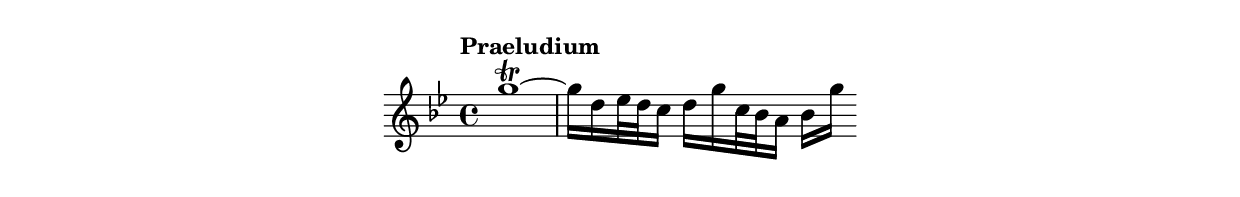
\include "indice.ily"
\version "2.15.33"
\new Staff \relative f {
  \time 4/4
  \clef treble
  \key g \minor
  \tempo "Praeludium"
  g''1 \trill ~
  g16 d es32 d c16 d g c,32 bes a16 bes16[ g'] %corchete suelto
}